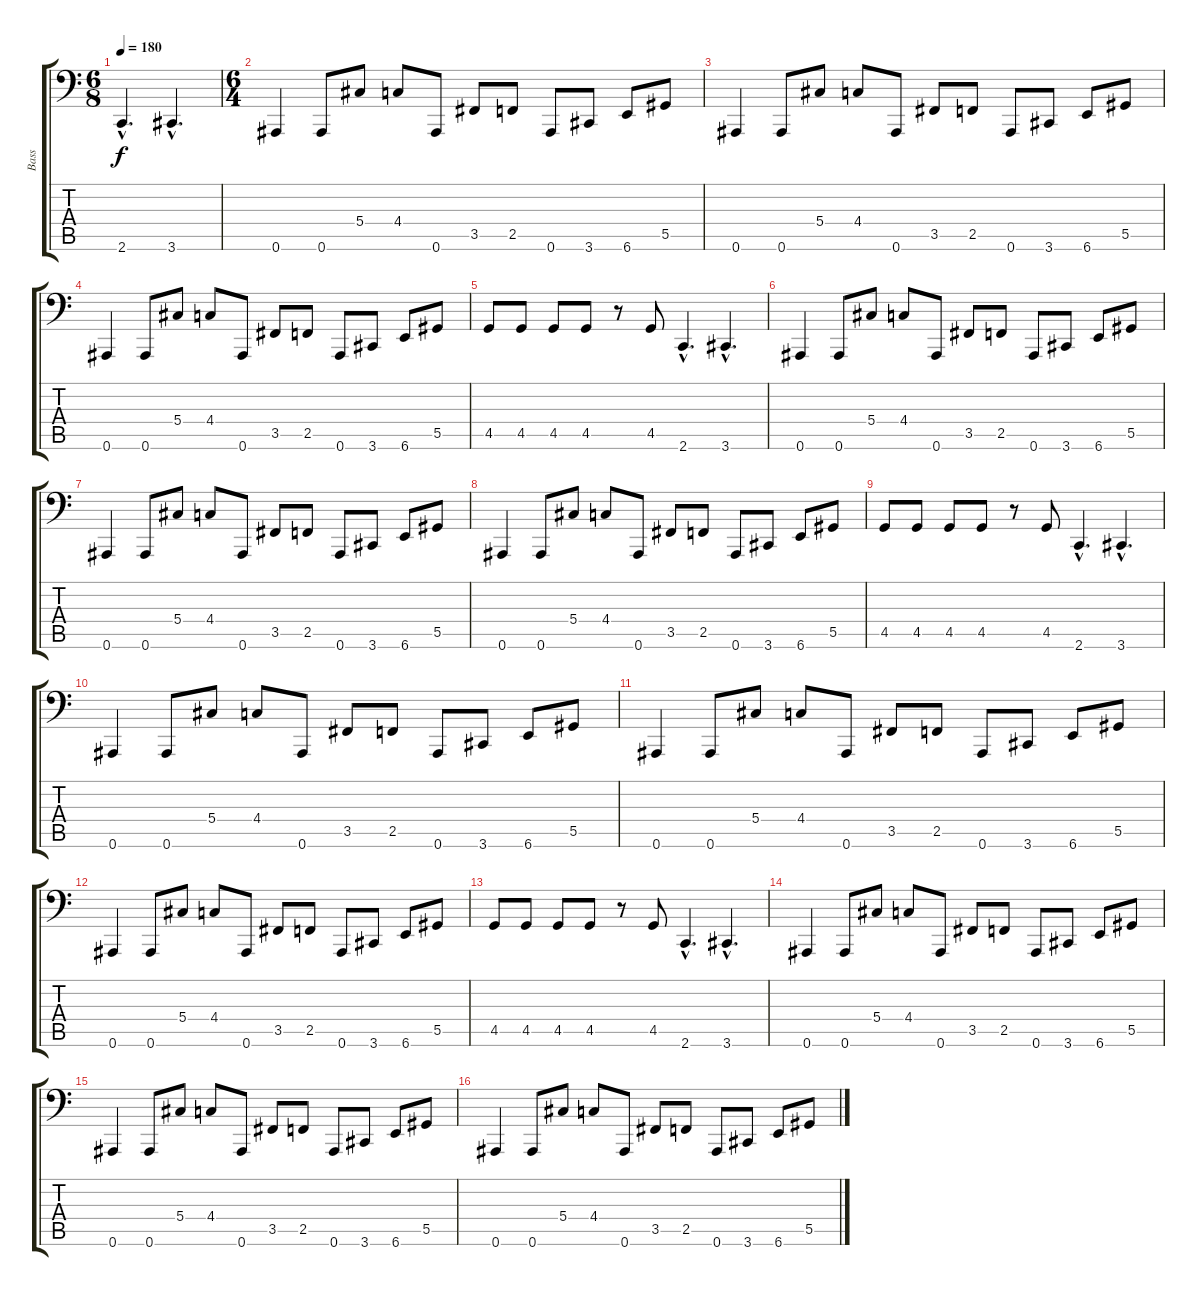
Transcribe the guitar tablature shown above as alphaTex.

\track ("Bass" "Bass") {instrument electricbassfinger}
\staff {score tabs}
\tuning (Bb2 F2 Db2 Ab1 Eb1 Bb0) {hide}
\ts (6 8)
\tempo 180
\clef f4
\ks c
2.6{hac}.4{d dy f instrument electricbassfinger} 3.6{hac}.4{d} |
\ts (6 4)
0.6.4 0.6.8 5.4.8 4.4.8 0.6.8 3.5.8 2.5.8 0.6.8 3.6.8 6.6.8 5.5.8 |
0.6.4 0.6.8 5.4.8 4.4.8 0.6.8 3.5.8 2.5.8 0.6.8 3.6.8 6.6.8 5.5.8 |
0.6.4 0.6.8 5.4.8 4.4.8 0.6.8 3.5.8 2.5.8 0.6.8 3.6.8 6.6.8 5.5.8 |
4.5.8 4.5.8 4.5.8 4.5.8 r.8 4.5.8 2.6{hac}.4{d} 3.6{hac}.4{d} |
0.6.4 0.6.8 5.4.8 4.4.8 0.6.8 3.5.8 2.5.8 0.6.8 3.6.8 6.6.8 5.5.8 |
0.6.4 0.6.8 5.4.8 4.4.8 0.6.8 3.5.8 2.5.8 0.6.8 3.6.8 6.6.8 5.5.8 |
0.6.4 0.6.8 5.4.8 4.4.8 0.6.8 3.5.8 2.5.8 0.6.8 3.6.8 6.6.8 5.5.8 |
4.5.8 4.5.8 4.5.8 4.5.8 r.8 4.5.8 2.6{hac}.4{d} 3.6{hac}.4{d} |
0.6.4 0.6.8 5.4.8 4.4.8 0.6.8 3.5.8 2.5.8 0.6.8 3.6.8 6.6.8 5.5.8 |
0.6.4 0.6.8 5.4.8 4.4.8 0.6.8 3.5.8 2.5.8 0.6.8 3.6.8 6.6.8 5.5.8 |
0.6.4 0.6.8 5.4.8 4.4.8 0.6.8 3.5.8 2.5.8 0.6.8 3.6.8 6.6.8 5.5.8 |
4.5.8 4.5.8 4.5.8 4.5.8 r.8 4.5.8 2.6{hac}.4{d} 3.6{hac}.4{d} |
0.6.4 0.6.8 5.4.8 4.4.8 0.6.8 3.5.8 2.5.8 0.6.8 3.6.8 6.6.8 5.5.8 |
0.6.4 0.6.8 5.4.8 4.4.8 0.6.8 3.5.8 2.5.8 0.6.8 3.6.8 6.6.8 5.5.8 |
0.6.4 0.6.8 5.4.8 4.4.8 0.6.8 3.5.8 2.5.8 0.6.8 3.6.8 6.6.8 5.5.8
